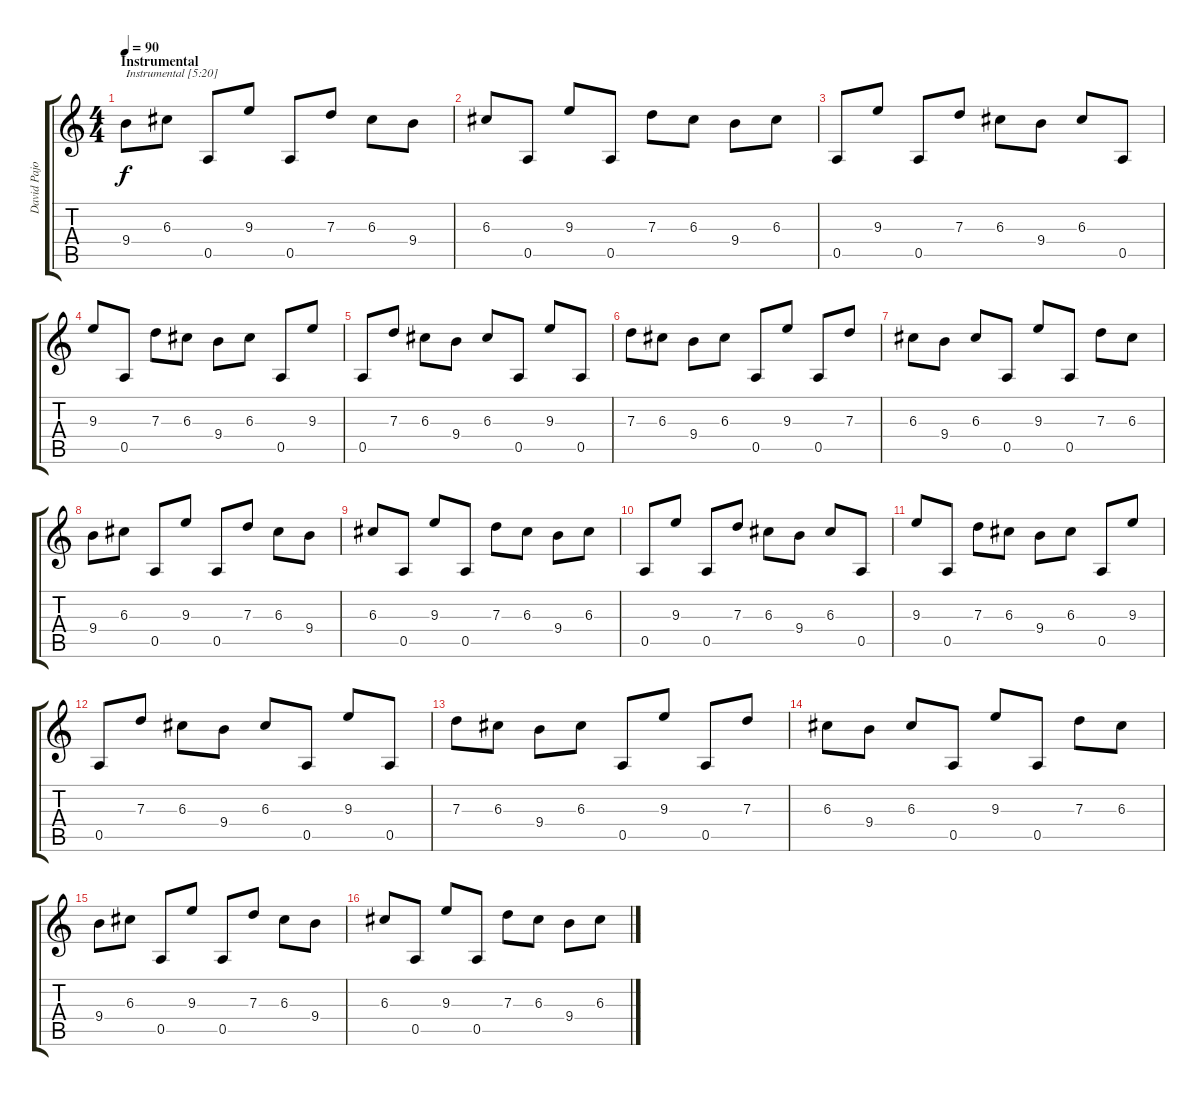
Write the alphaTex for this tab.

\track ("David Pajo" "David Pajo") {instrument electricguitarjazz}
\staff {score tabs}
\tuning (E4 B3 G3 D3 A2 D2) {hide}
\ts (4 4)
\section ("" "Instrumental")
\tempo 90
\clef g2
\ks c
9.4.8{txt "Instrumental [5:20]" dy f instrument electricguitarjazz} 6.3.8 0.5.8 9.3.8 0.5.8 7.3.8 6.3.8 9.4.8 |
6.3.8 0.5.8 9.3.8 0.5.8 7.3.8 6.3.8 9.4.8 6.3.8 |
0.5.8 9.3.8 0.5.8 7.3.8 6.3.8 9.4.8 6.3.8 0.5.8 |
9.3.8 0.5.8 7.3.8 6.3.8 9.4.8 6.3.8 0.5.8 9.3.8 |
0.5.8 7.3.8 6.3.8 9.4.8 6.3.8 0.5.8 9.3.8 0.5.8 |
7.3.8 6.3.8 9.4.8 6.3.8 0.5.8 9.3.8 0.5.8 7.3.8 |
6.3.8 9.4.8 6.3.8 0.5.8 9.3.8 0.5.8 7.3.8 6.3.8 |
9.4.8 6.3.8 0.5.8 9.3.8 0.5.8 7.3.8 6.3.8 9.4.8 |
6.3.8 0.5.8 9.3.8 0.5.8 7.3.8 6.3.8 9.4.8 6.3.8 |
0.5.8 9.3.8 0.5.8 7.3.8 6.3.8 9.4.8 6.3.8 0.5.8 |
9.3.8 0.5.8 7.3.8 6.3.8 9.4.8 6.3.8 0.5.8 9.3.8 |
0.5.8 7.3.8 6.3.8 9.4.8 6.3.8 0.5.8 9.3.8 0.5.8 |
7.3.8 6.3.8 9.4.8 6.3.8 0.5.8 9.3.8 0.5.8 7.3.8 |
6.3.8 9.4.8 6.3.8 0.5.8 9.3.8 0.5.8 7.3.8 6.3.8 |
9.4.8 6.3.8 0.5.8 9.3.8 0.5.8 7.3.8 6.3.8 9.4.8 |
6.3.8 0.5.8 9.3.8 0.5.8 7.3.8 6.3.8 9.4.8 6.3.8
